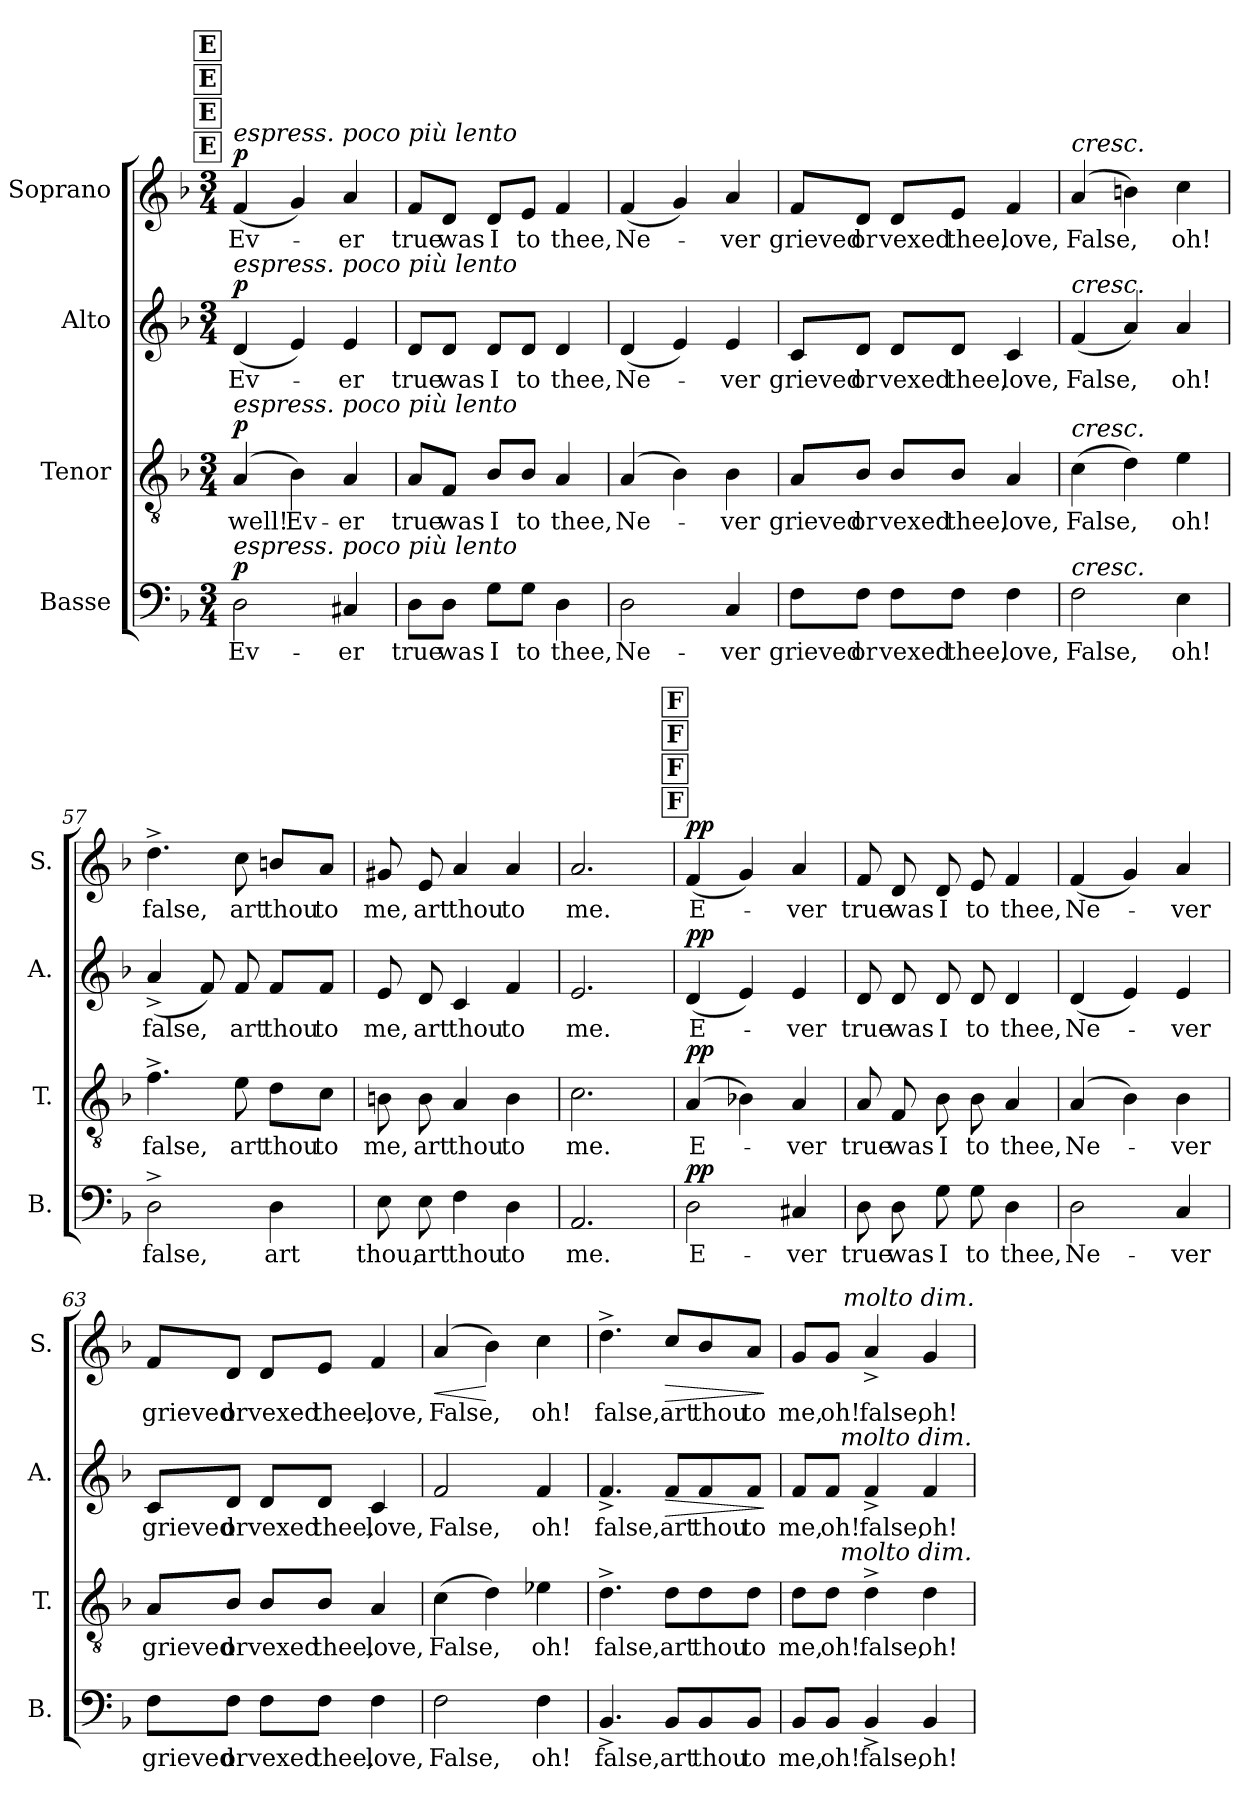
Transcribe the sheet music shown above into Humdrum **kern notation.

**kern	**text	**dynam	**kern	**text	**dynam	**kern	**text	**dynam	**kern	**text	**dynam
*part4	*part4	*part4	*part3	*part3	*part3	*part2	*part2	*part2	*part1	*part1	*part1
*staff4	*staff4	*staff4	*staff3	*staff3	*staff3	*staff2	*staff2	*staff2	*staff1	*staff1	*staff1
*I"Basse	*	*	*I"Tenor	*	*	*I"Alto	*	*	*I"Soprano	*	*
*I'B.	*	*	*I'T.	*	*	*I'A.	*	*	*I'S.	*	*
*clefF4	*	*	*clefGv2	*	*	*clefG2	*	*	*clefG2	*	*
*k[b-]	*	*	*k[b-]	*	*	*k[b-]	*	*	*k[b-]	*	*
*F:	*	*	*F:	*	*	*F:	*	*	*F:	*	*
*M3/4	*	*	*M3/4	*	*	*M3/4	*	*	*M3/4	*	*
!!LO:REH:place=s1:a:B:fs=17:t=E
!!LO:REH:place=s2:a:B:fs=17:t=E
!!LO:REH:place=s3:a:B:fs=17:t=E
!!LO:REH:place=s4:a:B:fs=17:t=E
=52	=52	=52	=52	=52	=52	=52	=52	=52	=52	=52	=52
!	!	!	!	!	!	!	!	!	!LO:TX:a:i:t=espress. poco più lento	!	!
!	!	!	!	!	!	!LO:TX:a:i:t=espress. poco più lento	!	!	!	!	!
!	!	!	!LO:TX:a:i:t=espress. poco più lento	!	!	!	!	!	!	!	!
!LO:TX:a:i:t=espress. poco più lento	!	!	!	!	!	!	!	!	!	!	!
!	!LO:LY:b	!LO:DY:a	!	!LO:LY:b	!LO:DY:a	!	!LO:LY:b	!LO:DY:a	!	!LO:LY:b	!LO:DY:a
2D\	Ev-	p	(>4A/	-well!	p	(<4d/	Ev-	p	(<4f/	Ev-	p
!	!	!	!	!LO:LY:b	!	!	!	!	!	!	!
.	.	.	4B-\)	Ev-	.	4e/)	.	.	4g/)	.	.
!	!LO:LY:b	!	!	!LO:LY:b	!	!	!LO:LY:b	!	!	!LO:LY:b	!
4C#X/	-er	.	4A/	-er	.	4e/	-er	.	4a/	-er	.
=53	=53	=53	=53	=53	=53	=53	=53	=53	=53	=53	=53
!	!LO:LY:b	!	!	!LO:LY:b	!	!	!LO:LY:b	!	!	!LO:LY:b	!
8D\L	true	.	8A/L	true	.	8d/L	true	.	8f/L	true	.
!	!LO:LY:b	!	!	!LO:LY:b	!	!	!LO:LY:b	!	!	!LO:LY:b	!
8D\J	was	.	8F/J	was	.	8d/J	was	.	8d/J	was	.
!	!LO:LY:b	!	!	!LO:LY:b	!	!	!LO:LY:b	!	!	!LO:LY:b	!
8G\L	I	.	8B-/L	I	.	8d/L	I	.	8d/L	I	.
!	!LO:LY:b	!	!	!LO:LY:b	!	!	!LO:LY:b	!	!	!LO:LY:b	!
8G\J	to	.	8B-/J	to	.	8d/J	to	.	8e/J	to	.
!	!LO:LY:b	!	!	!LO:LY:b	!	!	!LO:LY:b	!	!	!LO:LY:b	!
4D\	thee,	.	4A/	thee,	.	4d/	thee,	.	4f/	thee,	.
=54	=54	=54	=54	=54	=54	=54	=54	=54	=54	=54	=54
!	!LO:LY:b	!	!	!LO:LY:b	!	!	!LO:LY:b	!	!	!LO:LY:b	!
2D\	Ne-	.	(>4A/	Ne-	.	(<4d/	Ne-	.	(<4f/	Ne-	.
.	.	.	4B-\)	.	.	4e/)	.	.	4g/)	.	.
!	!LO:LY:b	!	!	!LO:LY:b	!	!	!LO:LY:b	!	!	!LO:LY:b	!
4C/	-ver	.	4B-\	-ver	.	4e/	-ver	.	4a/	-ver	.
=55	=55	=55	=55	=55	=55	=55	=55	=55	=55	=55	=55
!	!LO:LY:b	!	!	!LO:LY:b	!	!	!LO:LY:b	!	!	!LO:LY:b	!
8F\L	grieved	.	8A/L	grieved	.	8c/L	grieved	.	8f/L	grieved	.
!	!LO:LY:b	!	!	!LO:LY:b	!	!	!LO:LY:b	!	!	!LO:LY:b	!
8F\J	or	.	8B-/J	or	.	8d/J	or	.	8d/J	or	.
!	!LO:LY:b	!	!	!LO:LY:b	!	!	!LO:LY:b	!	!	!LO:LY:b	!
8F\L	vexed	.	8B-/L	vexed	.	8d/L	vexed	.	8d/L	vexed	.
!	!LO:LY:b	!	!	!LO:LY:b	!	!	!LO:LY:b	!	!	!LO:LY:b	!
8F\J	thee,	.	8B-/J	thee,	.	8d/J	thee,	.	8e/J	thee,	.
!	!LO:LY:b	!	!	!LO:LY:b	!	!	!LO:LY:b	!	!	!LO:LY:b	!
4F\	love,	.	4A/	love,	.	4c/	love,	.	4f/	love,	.
=56	=56	=56	=56	=56	=56	=56	=56	=56	=56	=56	=56
!	!	!	!	!	!	!	!	!	!LO:TX:a:i:t=cresc.	!	!
!	!	!	!	!	!	!LO:TX:a:i:t=cresc.	!	!	!	!	!
!	!	!	!LO:TX:a:i:t=cresc.	!	!	!	!	!	!	!	!
!LO:TX:a:i:t=cresc.	!	!	!	!	!	!	!	!	!	!	!
!	!LO:LY:b	!	!	!LO:LY:b	!	!	!LO:LY:b	!	!	!LO:LY:b	!
2F\	False,	.	(>4c\	False,	.	(<4f/	False,	.	(>4a/	False,	.
.	.	.	4d\)	.	.	4a/)	.	.	4bn\)	.	.
!	!LO:LY:b	!	!	!LO:LY:b	!	!	!LO:LY:b	!	!	!LO:LY:b	!
4E\	oh!	.	4e\	oh!	.	4a/	oh!	.	4cc\	oh!	.
=57	=57	=57	=57	=57	=57	=57	=57	=57	=57	=57	=57
!	!LO:LY:b	!	!	!LO:LY:b	!	!	!LO:LY:b	!	!	!LO:LY:b	!
2D^>\	false,	.	4.f^>\	false,	.	(<4a^</	false,	.	4.dd^>\	false,	.
.	.	.	.	.	.	8f/)	.	.	.	.	.
!	!	!	!	!LO:LY:b	!	!	!LO:LY:b	!	!	!LO:LY:b	!
.	.	.	8e\	art	.	8f/	art	.	8cc\	art	.
!	!LO:LY:b	!	!	!LO:LY:b	!	!	!LO:LY:b	!	!	!LO:LY:b	!
4D\	art	.	8d\L	thou	.	8f/L	thou	.	8bn/L	thou	.
!	!	!	!	!LO:LY:b	!	!	!LO:LY:b	!	!	!LO:LY:b	!
.	.	.	8c\J	to	.	8f/J	to	.	8a/J	to	.
=58	=58	=58	=58	=58	=58	=58	=58	=58	=58	=58	=58
!	!LO:LY:b	!	!	!LO:LY:b	!	!	!LO:LY:b	!	!	!LO:LY:b	!
8E\	thou,	.	8Bn\	me,	.	8e/	me,	.	8g#X/	me,	.
!	!LO:LY:b	!	!	!LO:LY:b	!	!	!LO:LY:b	!	!	!LO:LY:b	!
8E\	art	.	8B\	art	.	8d/	art	.	8e/	art	.
!	!LO:LY:b	!	!	!LO:LY:b	!	!	!LO:LY:b	!	!	!LO:LY:b	!
4F\	thou	.	4A/	thou	.	4c/	thou	.	4a/	thou	.
!	!LO:LY:b	!	!	!LO:LY:b	!	!	!LO:LY:b	!	!	!LO:LY:b	!
4D\	to	.	4B\	to	.	4f/	to	.	4a/	to	.
=59	=59	=59	=59	=59	=59	=59	=59	=59	=59	=59	=59
!	!LO:LY:b	!	!	!LO:LY:b	!	!	!LO:LY:b	!	!	!LO:LY:b	!
2.AA/	me.	.	2.c\	me.	.	2.e/	me.	.	2.a/	me.	.
!!LO:REH:place=s1:a:B:fs=17:t=F
!!LO:REH:place=s2:a:B:fs=17:t=F
!!LO:REH:place=s3:a:B:fs=17:t=F
!!LO:REH:place=s4:a:B:fs=17:t=F
=60	=60	=60	=60	=60	=60	=60	=60	=60	=60	=60	=60
!	!LO:LY:b	!LO:DY:a	!	!LO:LY:b	!LO:DY:a	!	!LO:LY:b	!LO:DY:a	!	!LO:LY:b	!LO:DY:a
2D\	E-	pp	(>4A/	E-	pp	(<4d/	E-	pp	(<4f/	E-	pp
.	.	.	4B-X\)	.	.	4e/)	.	.	4g/)	.	.
!	!LO:LY:b	!	!	!LO:LY:b	!	!	!LO:LY:b	!	!	!LO:LY:b	!
4C#X/	-ver	.	4A/	-ver	.	4e/	-ver	.	4a/	-ver	.
=61	=61	=61	=61	=61	=61	=61	=61	=61	=61	=61	=61
!	!LO:LY:b	!	!	!LO:LY:b	!	!	!LO:LY:b	!	!	!LO:LY:b	!
8D\	true	.	8A/	true	.	8d/	true	.	8f/	true	.
!	!LO:LY:b	!	!	!LO:LY:b	!	!	!LO:LY:b	!	!	!LO:LY:b	!
8D\	was	.	8F/	was	.	8d/	was	.	8d/	was	.
!	!LO:LY:b	!	!	!LO:LY:b	!	!	!LO:LY:b	!	!	!LO:LY:b	!
8G\	I	.	8B-\	I	.	8d/	I	.	8d/	I	.
!	!LO:LY:b	!	!	!LO:LY:b	!	!	!LO:LY:b	!	!	!LO:LY:b	!
8G\	to	.	8B-\	to	.	8d/	to	.	8e/	to	.
!	!LO:LY:b	!	!	!LO:LY:b	!	!	!LO:LY:b	!	!	!LO:LY:b	!
4D\	thee,	.	4A/	thee,	.	4d/	thee,	.	4f/	thee,	.
=62	=62	=62	=62	=62	=62	=62	=62	=62	=62	=62	=62
!	!LO:LY:b	!	!	!LO:LY:b	!	!	!LO:LY:b	!	!	!LO:LY:b	!
2D\	Ne-	.	(>4A/	Ne-	.	(<4d/	Ne-	.	(<4f/	Ne-	.
.	.	.	4B-\)	.	.	4e/)	.	.	4g/)	.	.
!	!LO:LY:b	!	!	!LO:LY:b	!	!	!LO:LY:b	!	!	!LO:LY:b	!
4C/	-ver	.	4B-\	-ver	.	4e/	-ver	.	4a/	-ver	.
=63	=63	=63	=63	=63	=63	=63	=63	=63	=63	=63	=63
!	!LO:LY:b	!	!	!LO:LY:b	!	!	!LO:LY:b	!	!	!LO:LY:b	!
8F\L	grieved	.	8A/L	grieved	.	8c/L	grieved	.	8f/L	grieved	.
!	!LO:LY:b	!	!	!LO:LY:b	!	!	!LO:LY:b	!	!	!LO:LY:b	!
8F\J	or	.	8B-/J	or	.	8d/J	or	.	8d/J	or	.
!	!LO:LY:b	!	!	!LO:LY:b	!	!	!LO:LY:b	!	!	!LO:LY:b	!
8F\L	vexed	.	8B-/L	vexed	.	8d/L	vexed	.	8d/L	vexed	.
!	!LO:LY:b	!	!	!LO:LY:b	!	!	!LO:LY:b	!	!	!LO:LY:b	!
8F\J	thee,	.	8B-/J	thee,	.	8d/J	thee,	.	8e/J	thee,	.
!	!LO:LY:b	!	!	!LO:LY:b	!	!	!LO:LY:b	!	!	!LO:LY:b	!
4F\	love,	.	4A/	love,	.	4c/	love,	.	4f/	love,	.
=64	=64	=64	=64	=64	=64	=64	=64	=64	=64	=64	=64
!	!LO:LY:b	!	!	!LO:LY:b	!	!	!LO:LY:b	!	!	!LO:LY:b	!LO:HP:b
2F\	False,	.	(>4c\	False,	.	2f/	False,	.	(>4a/	False,	<
.	.	.	4d\)	.	.	.	.	.	4b-\)	.	[
!	!LO:LY:b	!	!	!LO:LY:b	!	!	!LO:LY:b	!	!	!LO:LY:b	!
4F\	oh!	.	4e-X\	oh!	.	4f/	oh!	.	4cc\	oh!	.
=65	=65	=65	=65	=65	=65	=65	=65	=65	=65	=65	=65
!	!LO:LY:b	!	!	!LO:LY:b	!	!	!LO:LY:b	!	!	!LO:LY:b	!
4.BB-^</	false,	.	4.d^>\	false,	.	4.f^</	false,	.	4.dd^>\	false,	.
!	!LO:LY:b	!	!	!LO:LY:b	!	!	!LO:LY:b	!LO:HP:b	!	!LO:LY:b	!LO:HP:b
8BB-/L	art	.	8d\L	art	.	8f/L	art	>	8cc/L	art	>
!	!LO:LY:b	!	!	!LO:LY:b	!	!	!LO:LY:b	!	!	!LO:LY:b	!
8BB-/	thou	.	8d\	thou	.	8f/	thou	.	8b-/	thou	.
!	!LO:LY:b	!	!	!LO:LY:b	!	!	!LO:LY:b	!	!	!LO:LY:b	!
8BB-/J	to	.	8d\J	to	.	8f/J	to	.	8a/J	to	.
.	.	.	.	.	.	.	.	]	.	.	]
=66	=66	=66	=66	=66	=66	=66	=66	=66	=66	=66	=66
!	!LO:LY:b	!	!	!LO:LY:b	!	!	!LO:LY:b	!	!	!LO:LY:b	!
8BB-/L	me,	.	8d\L	me,	.	8f/L	me,	.	8g/L	me,	.
!	!LO:LY:b	!	!	!LO:LY:b	!	!	!LO:LY:b	!	!	!LO:LY:b	!
8BB-/J	oh!	.	8d\J	oh!	.	8f/J	oh!	.	8g/J	oh!	.
!	!LO:LY:b	!	!	!LO:LY:b	!	!	!LO:LY:b	!	!	!LO:LY:b	!
4BB-^</	false,	.	4d^>\	false,	.	4f^</	false,	.	4a^</	false,	.
!	!LO:LY:b	!	!	!LO:LY:b	!	!	!LO:LY:b	!	!	!LO:LY:b	!
4BB-/	oh!	.	4d\	oh!	.	4f/	oh!	.	4g/	oh!	.
!	!	!	!	!	!	!	!	!	!LO:TX:a:i:t=molto dim.	!	!
!	!	!	!	!	!	!LO:TX:a:i:t=molto dim.	!	!	!	!	!
!	!	!	!LO:TX:a:i:t=molto dim.	!	!	!	!	!	!	!	!
=	=	=	=	=	=	=	=	=	=	=	=
*-	*-	*-	*-	*-	*-	*-	*-	*-	*-	*-	*-
